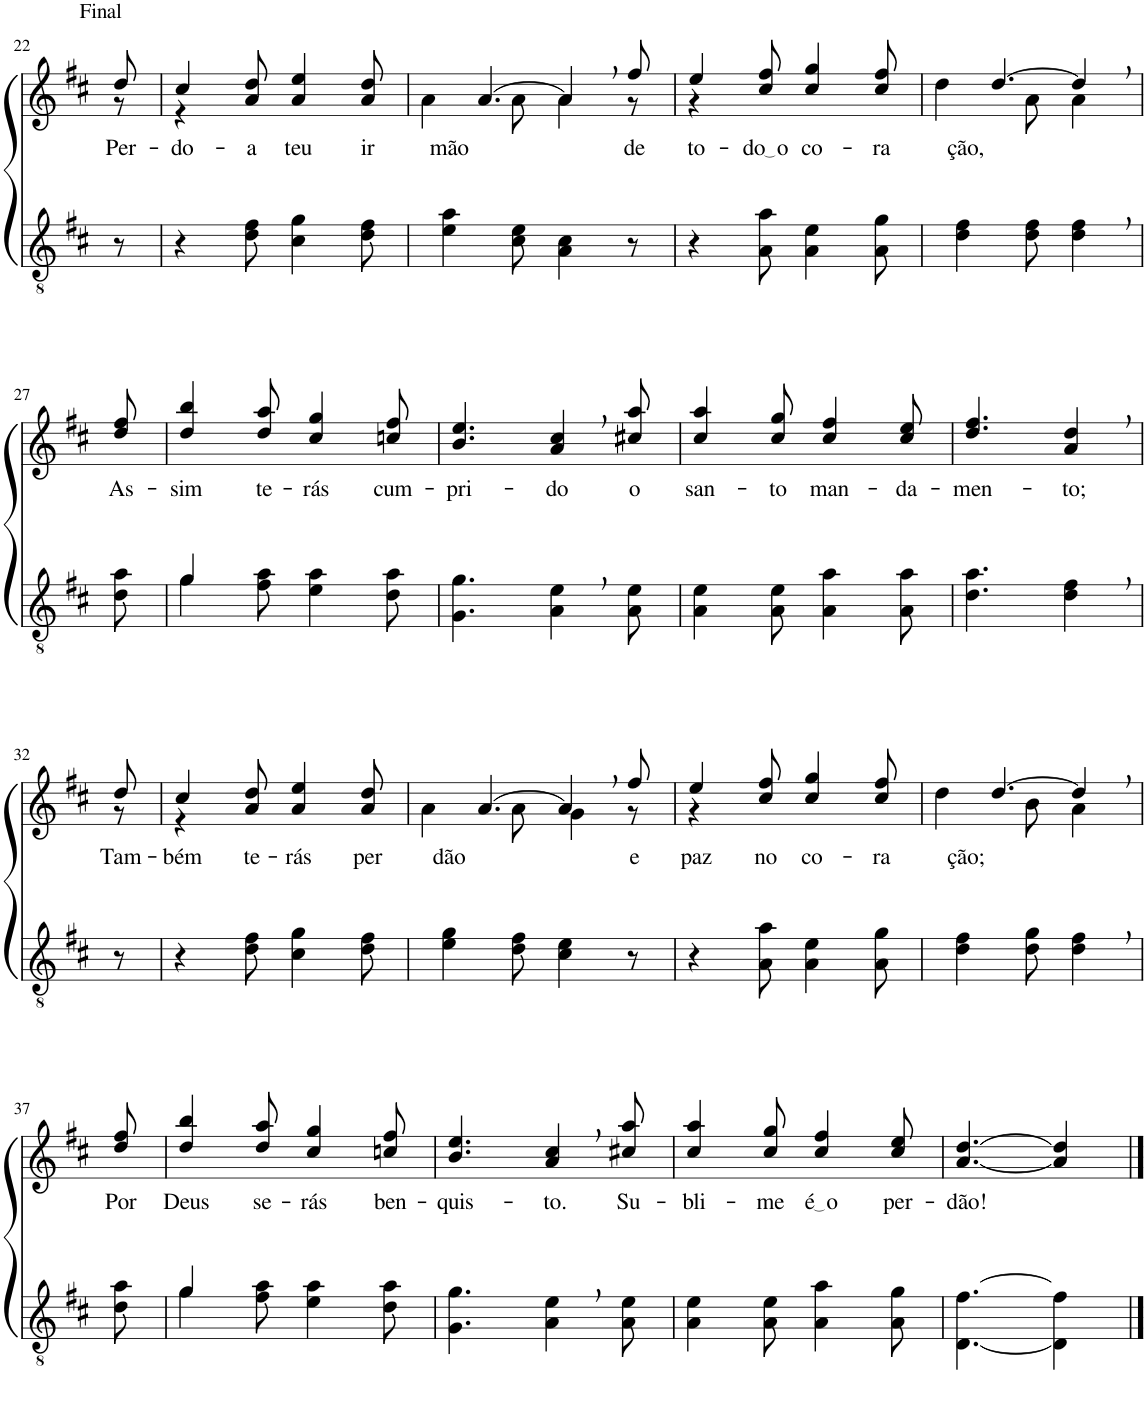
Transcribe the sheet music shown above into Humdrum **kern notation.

**kern	**kern	**text
*part2	*part1	*part1
*staff2	*staff1	*staff1
*I"Parte III e IV	*I"Parte I e II	*
!!LO:PB:g=z
*clefGv2	*clefG2	*
*Trd5c9	*Trd5c9	*
*k[f#c#]	*k[f#c#]	*
*M6/8	*M6/8	*
=22	=22	=22
!	!LO:TX:a:t=Final	!
!	!	!LO:LY:b
*	*^	*
8r	8dd/	8r	Per-
=23	=23	=23	=23
!	!	!	!LO:LY:b
4r	4cc#/	4r	-do-
!	!	!	!LO:LY:b
8d\ 8f#\	8a/ 8dd/	2ryy	-a
!	!	!	!LO:LY:b
4c#\ 4g\	4a/ 4ee/	.	teu
!	!	!	!LO:LY:b
8d\ 8f#\	8a/ 8dd/	.	ir-
=24	=24	=24	=24
!	!	!	!LO:LY:b
4e\ 4a\	[4.a/	4a\	-mão
8c#\ 8e\	.	8a\	.
4A\ 4c#\	4a,/]	4a\	.
!	!	!	!LO:LY:b
8r	8ff#/	8r	de
=25	=25	=25	=25
!	!	!	!LO:LY:b
4r	4ee/	4r	to-
!	!	!	!LO:LY:b
8A\ 8a\	8cc#/ 8ff#/	2ryy	do o
!	!	!	!LO:LY:b
4A\ 4e\	4cc#/ 4gg/	.	co-
!	!	!	!LO:LY:b
8A\ 8g\	8cc#/ 8ff#/	.	-ra-
=26	=26	=26	=26
!	!	!	!LO:LY:b
4d\ 4f#\	[4.dd/	4dd\	-ção,
8d\ 8f#\	.	8a\	.
4d\, 4f#\,	4dd,/]	4a\	.
!!LO:LB:g=z
=27	=27	=27	=27
!	!	!	!LO:LY:b
*	*v	*v	*
8d\ 8a\	8dd/ 8ff#/	As-
=28	=28	=28
*^	*	*
!	!	!	!LO:LY:b
4g/	4g\	4dd/ 4bb/	-sim
!	!	!	!LO:LY:b
2ryy	8f#\ 8a\	8dd/ 8aa/	te-
!	!	!	!LO:LY:b
.	4e\ 4a\	4cc#/ 4gg/	-rás
!	!	!	!LO:LY:b
.	8d\ 8a\	8ccn/ 8ff#/	cum-
=29	=29	=29	=29
!	!	!	!LO:LY:b
*v	*v	*	*
4.G\ 4.g\	4.b/ 4.ee/	-pri-
!	!	!LO:LY:b
4A\, 4e\,	4a/, 4cc#/,	-do
!	!	!LO:LY:b
8A\ 8e\	8cc#X/ 8aa/	o
=30	=30	=30
!	!	!LO:LY:b
4A\ 4e\	4cc#/ 4aa/	san-
!	!	!LO:LY:b
8A\ 8e\	8cc#/ 8gg/	-to
!	!	!LO:LY:b
4A\ 4a\	4cc#/ 4ff#/	man-
!	!	!LO:LY:b
8A\ 8a\	8cc#/ 8ee/	-da-
=31	=31	=31
!	!	!LO:LY:b
4.d\ 4.a\	4.dd/ 4.ff#/	-men-
!	!	!LO:LY:b
4d\, 4f#\,	4a/, 4dd/,	-to;
!!LO:LB:g=z
=32	=32	=32
!	!	!LO:LY:b
*	*^	*
8r	8dd/	8r	Tam-
=33	=33	=33	=33
!	!	!	!LO:LY:b
4r	4cc#/	4r	-bém
!	!	!	!LO:LY:b
8d\ 8f#\	8a/ 8dd/	2ryy	te-
!	!	!	!LO:LY:b
4c#\ 4g\	4a/ 4ee/	.	-rás
!	!	!	!LO:LY:b
8d\ 8f#\	8a/ 8dd/	.	per-
=34	=34	=34	=34
!	!	!	!LO:LY:b
4e\ 4g\	[4.a/	4a\	-dão
8d\ 8f#\	.	8a\	.
4c#\ 4e\	4a,/]	4g\	.
!	!	!	!LO:LY:b
8r	8ff#/	8r	e
=35	=35	=35	=35
!	!	!	!LO:LY:b
4r	4ee/	4r	paz
!	!	!	!LO:LY:b
8A\ 8a\	8cc#/ 8ff#/	2ryy	no
!	!	!	!LO:LY:b
4A\ 4e\	4cc#/ 4gg/	.	co-
!	!	!	!LO:LY:b
8A\ 8g\	8cc#/ 8ff#/	.	-ra-
=36	=36	=36	=36
!	!	!	!LO:LY:b
4d\ 4f#\	[4.dd/	4dd\	-ção;
8d\ 8g\	.	8b\	.
4d\, 4f#\,	4dd,/]	4a\	.
!!LO:LB:g=z
=37	=37	=37	=37
!	!	!	!LO:LY:b
*	*v	*v	*
8d\ 8a\	8dd/ 8ff#/	Por
=38	=38	=38
*^	*	*
!	!	!	!LO:LY:b
4g/	4g\	4dd/ 4bb/	Deus
!	!	!	!LO:LY:b
2ryy	8f#\ 8a\	8dd/ 8aa/	se-
!	!	!	!LO:LY:b
.	4e\ 4a\	4cc#/ 4gg/	-rás
!	!	!	!LO:LY:b
.	8d\ 8a\	8ccn/ 8ff#/	ben-
=39	=39	=39	=39
!	!	!	!LO:LY:b
*v	*v	*	*
4.G\ 4.g\	4.b/ 4.ee/	-quis-
!	!	!LO:LY:b
4A\, 4e\,	4a/, 4cc#/,	-to.
!	!	!LO:LY:b
8A\ 8e\	8cc#X/ 8aa/	Su-
=40	=40	=40
!	!	!LO:LY:b
4A\ 4e\	4cc#/ 4aa/	-bli-
!	!	!LO:LY:b
8A\ 8e\	8cc#/ 8gg/	-me
!	!	!LO:LY:b
4A\ 4a\	4cc#/ 4ff#/	é o
!	!	!LO:LY:b
8A\ 8g\	8cc#/ 8ee/	per-
=41	=41	=41
!	!	!LO:LY:b
[4.D\ [4.f#\	[4.a/ [4.dd/	-dão!
4D\] 4f#\]	4a/] 4dd/]	.
==	==	==
*-	*-	*-
